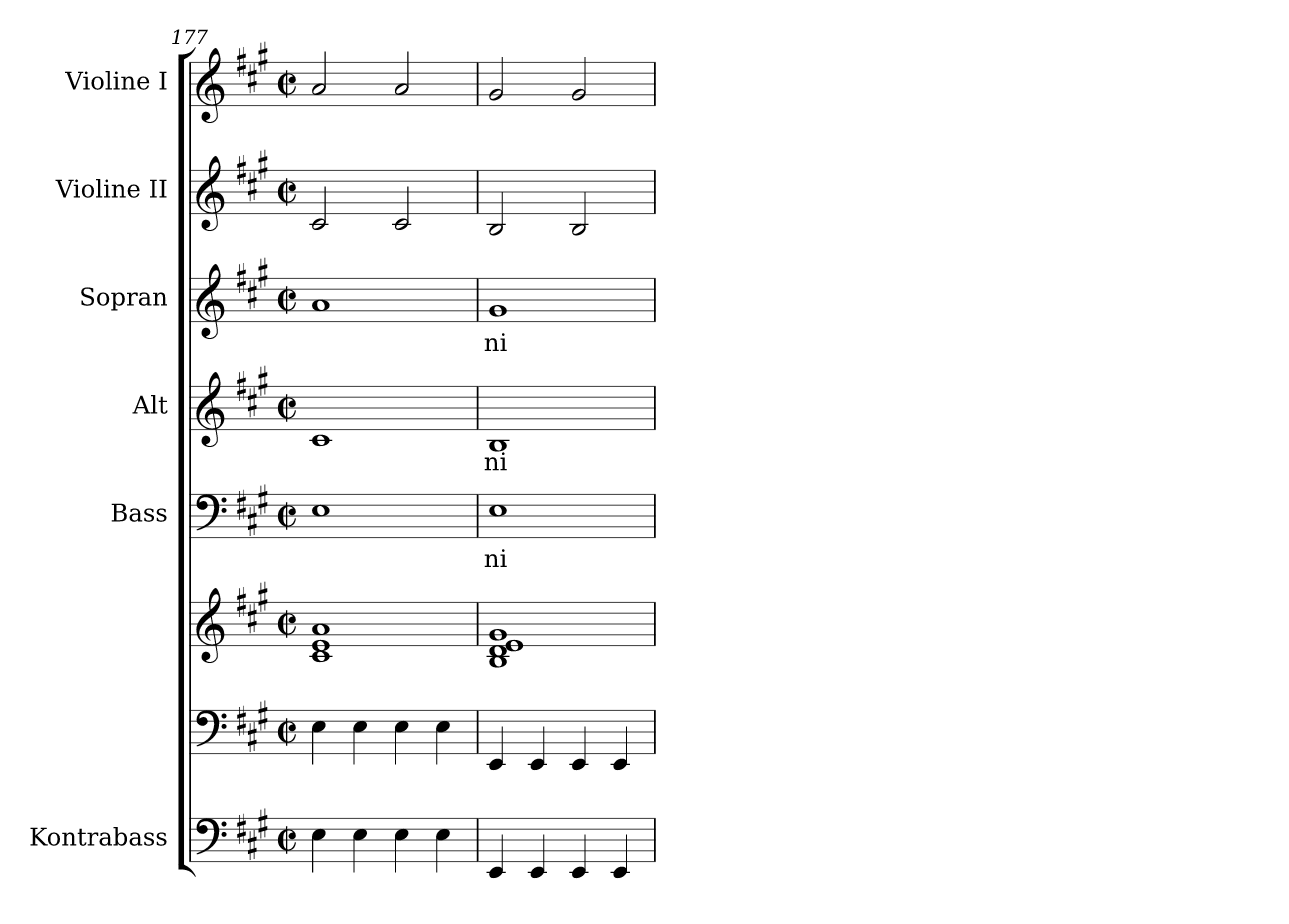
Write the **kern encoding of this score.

**kern	**kern	**kern	**kern	**text	**kern	**text	**kern	**text	**kern	**kern
*part7	*part6	*part6	*part5	*part5	*part4	*part4	*part3	*part3	*part2	*part1
*staff8	*staff7	*staff6	*staff5	*staff5	*staff4	*staff4	*staff3	*staff3	*staff2	*staff1
*I"Kontrabass	*	*	*I"Bass	*	*I"Alt	*	*I"Sopran	*	*I"Violine II	*I"Violine I
*I'Kb.	*	*	*I'B.	*	*I'A.	*	*I'S.	*	*I'Vl. II	*I'Vl. I
*clefF4	*clefF4	*clefG2	*clefF4	*	*clefG2	*	*clefG2	*	*clefG2	*clefG2
*ITrd7c12	*	*	*	*	*	*	*	*	*	*
*k[f#c#g#]	*k[f#c#g#]	*k[f#c#g#]	*k[f#c#g#]	*	*k[f#c#g#]	*	*k[f#c#g#]	*	*k[f#c#g#]	*k[f#c#g#]
*A:	*A:	*A:	*A:	*	*A:	*	*A:	*	*A:	*A:
*M2/2	*M2/2	*M2/2	*M2/2	*	*M2/2	*	*M2/2	*	*M2/2	*M2/2
*met(c|)	*met(c|)	*met(c|)	*met(c|)	*	*met(c|)	*	*met(c|)	*	*met(c|)	*met(c|)
=177	=177	=177	=177	=177	=177	=177	=177	=177	=177	=177
4EE\	4E\	1c# 1e 1a	1E	.	1c#	.	1a	.	2c#/	2a/
4EE\	4E\	.	.	.	.	.	.	.	.	.
4EE\	4E\	.	.	.	.	.	.	.	2c#/	2a/
4EE\	4E\	.	.	.	.	.	.	.	.	.
=178	=178	=178	=178	=178	=178	=178	=178	=178	=178	=178
!	!	!	!	!LO:LY:b	!	!LO:LY:b	!	!LO:LY:b	!	!
4EEE/	4EE/	1B 1d 1e 1g#	1E	-ni-	1B	-ni-	1g#	-ni-	2B/	2g#/
4EEE/	4EE/	.	.	.	.	.	.	.	.	.
4EEE/	4EE/	.	.	.	.	.	.	.	2B/	2g#/
4EEE/	4EE/	.	.	.	.	.	.	.	.	.
=	=	=	=	=	=	=	=	=	=	=
*-	*-	*-	*-	*-	*-	*-	*-	*-	*-	*-
